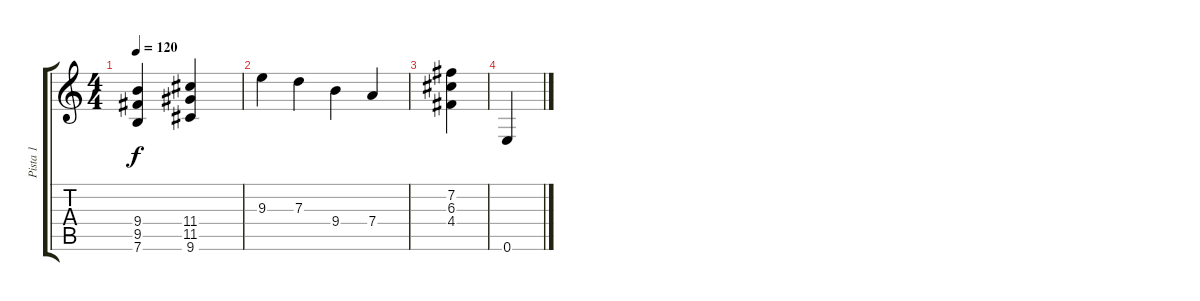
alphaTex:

\track ("Pista 1" "Pista 1") {instrument acousticguitarsteel}
\staff {score tabs}
\tuning (E4 B3 G3 D3 A2 E2) {hide}
\ts (4 4)
\tempo 120
\clef g2
\ks c
(9.4 9.5 7.6).4{dy f} (11.4 11.5 9.6).4 |
9.3.4 7.3.4 9.4.4 7.4.4 |
(7.2 6.3 4.4).4 |
0.6.4
